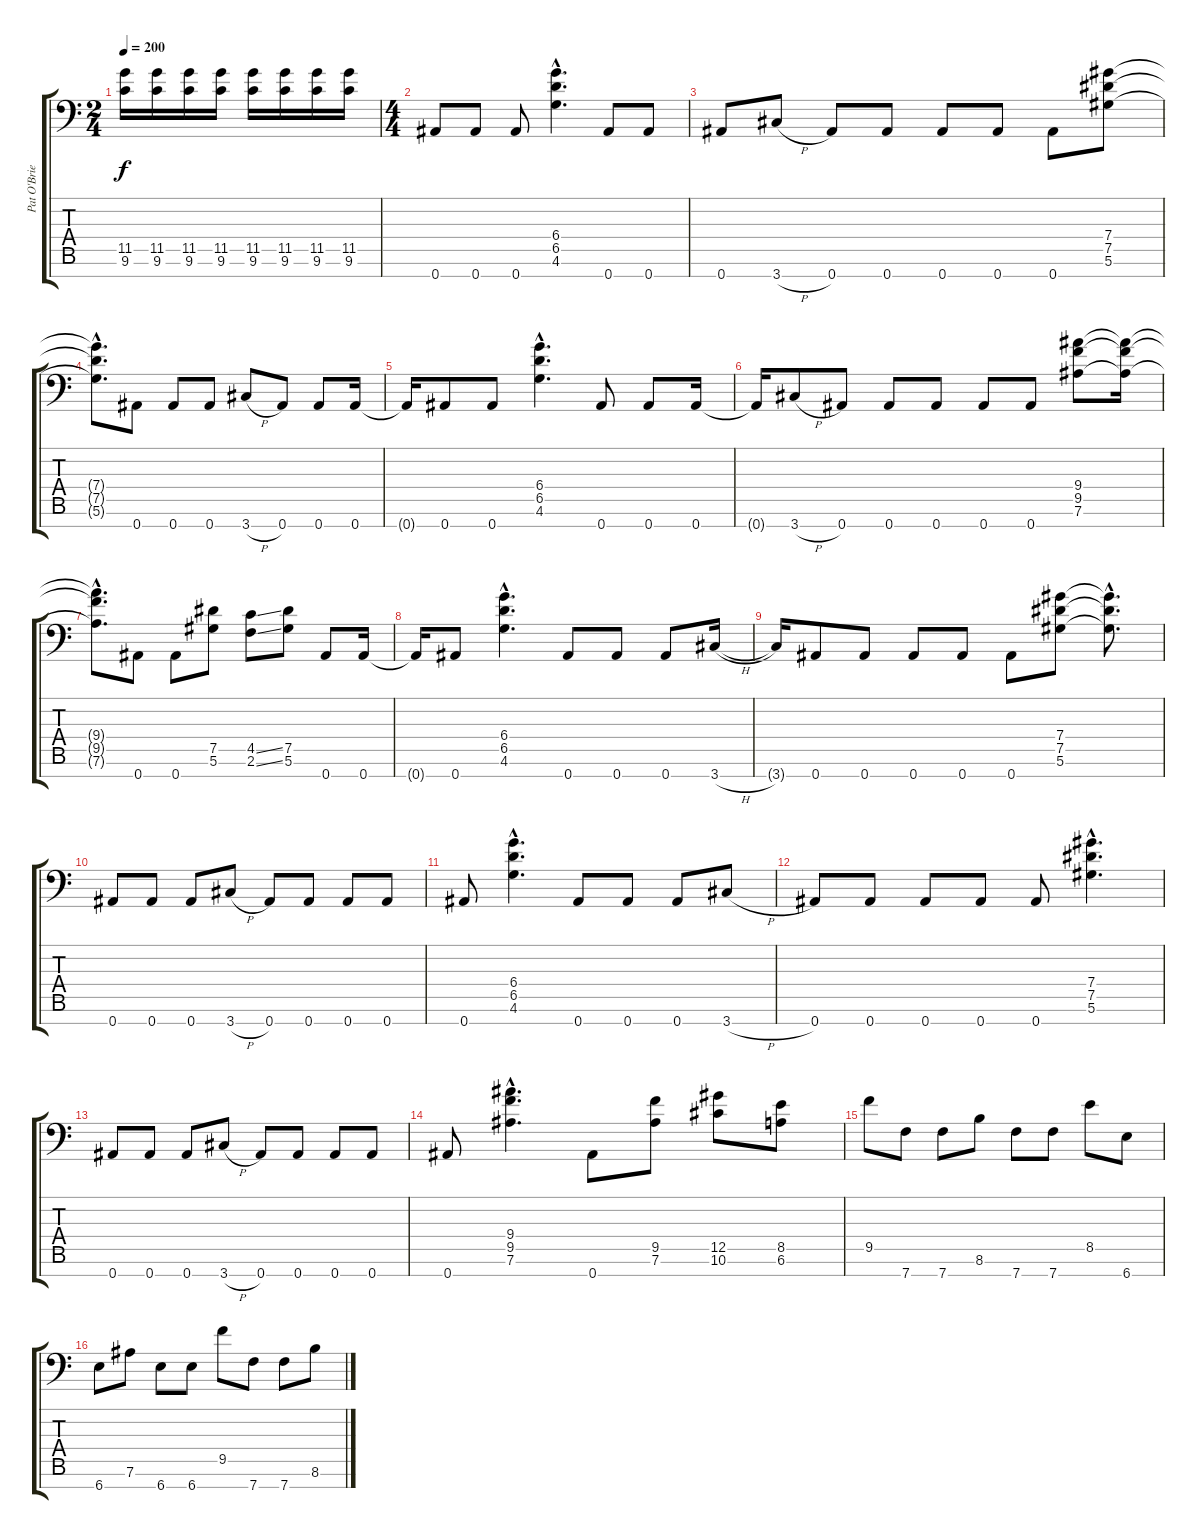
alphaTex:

\track ("Pat O'Brien" "Pat O'Brie") {instrument distortionguitar}
\staff {score tabs}
\tuning (Eb4 Bb3 Gb3 Db3 Ab2 Eb2 Bb1) {hide}
\ts (2 4)
\tempo 200
\clef f4
\ks c
(11.5 9.6).16{dy f} (11.5 9.6).16 (11.5 9.6).16 (11.5 9.6).16 (11.5 9.6).16 (11.5 9.6).16 (11.5 9.6).16 (11.5 9.6).16 |
\ts (4 4)
0.7.8 0.7.8 0.7.8 (6.4{hac} 6.5{hac} 4.6{hac}).4{d} 0.7.8 0.7.8 |
0.7.8 3.7{h}.8 0.7.8 0.7.8 0.7.8 0.7.8 0.7.8 (7.4 7.5 5.6).8 |
(7.4{hac t} 7.5{hac t} 5.6{hac t}).8{d} 0.7.8 0.7.8 0.7.8 3.7{h}.8 0.7.8 0.7.8 0.7.16 |
0.7{t}.16 0.7.8 0.7.8 (6.4{hac} 6.5{hac} 4.6{hac}).4{d} 0.7.8 0.7.8 0.7.16 |
0.7{t}.16 3.7{h}.8 0.7.8 0.7.8 0.7.8 0.7.8 0.7.8 (9.4 9.5 7.6).8 (9.4{t} 9.5{t} 7.6{t}).16 |
(9.4{hac t} 9.5{hac t} 7.6{hac t}).8{d} 0.7.8 0.7.8 (7.5 5.6).8 (4.5{ss} 2.6{ss}).8 (7.5 5.6).8 0.7.8 0.7.16 |
0.7{t}.16 0.7.8 (6.4{hac} 6.5{hac} 4.6{hac}).4{d} 0.7.8 0.7.8 0.7.8 3.7{h}.16 |
3.7{t}.16 0.7.8 0.7.8 0.7.8 0.7.8 0.7.8 (7.4 7.5 5.6).8 (7.4{hac t} 7.5{hac t} 5.6{hac t}).8{d} |
0.7.8 0.7.8 0.7.8 3.7{h}.8 0.7.8 0.7.8 0.7.8 0.7.8 |
0.7.8 (6.4{hac} 6.5{hac} 4.6{hac}).4{d} 0.7.8 0.7.8 0.7.8 3.7{h}.8 |
0.7.8 0.7.8 0.7.8 0.7.8 0.7.8 (7.4{hac} 7.5{hac} 5.6{hac}).4{d} |
0.7.8 0.7.8 0.7.8 3.7{h}.8 0.7.8 0.7.8 0.7.8 0.7.8 |
0.7.8 (9.4{hac} 9.5{hac} 7.6{hac}).4{d} 0.7.8 (9.5 7.6).8 (12.5 10.6).8 (8.5 6.6).8 |
9.5.8 7.7.8 7.7.8 8.6.8 7.7.8 7.7.8 8.5.8 6.7.8 |
6.7.8 7.6.8 6.7.8 6.7.8 9.5.8 7.7.8 7.7.8 8.6.8
